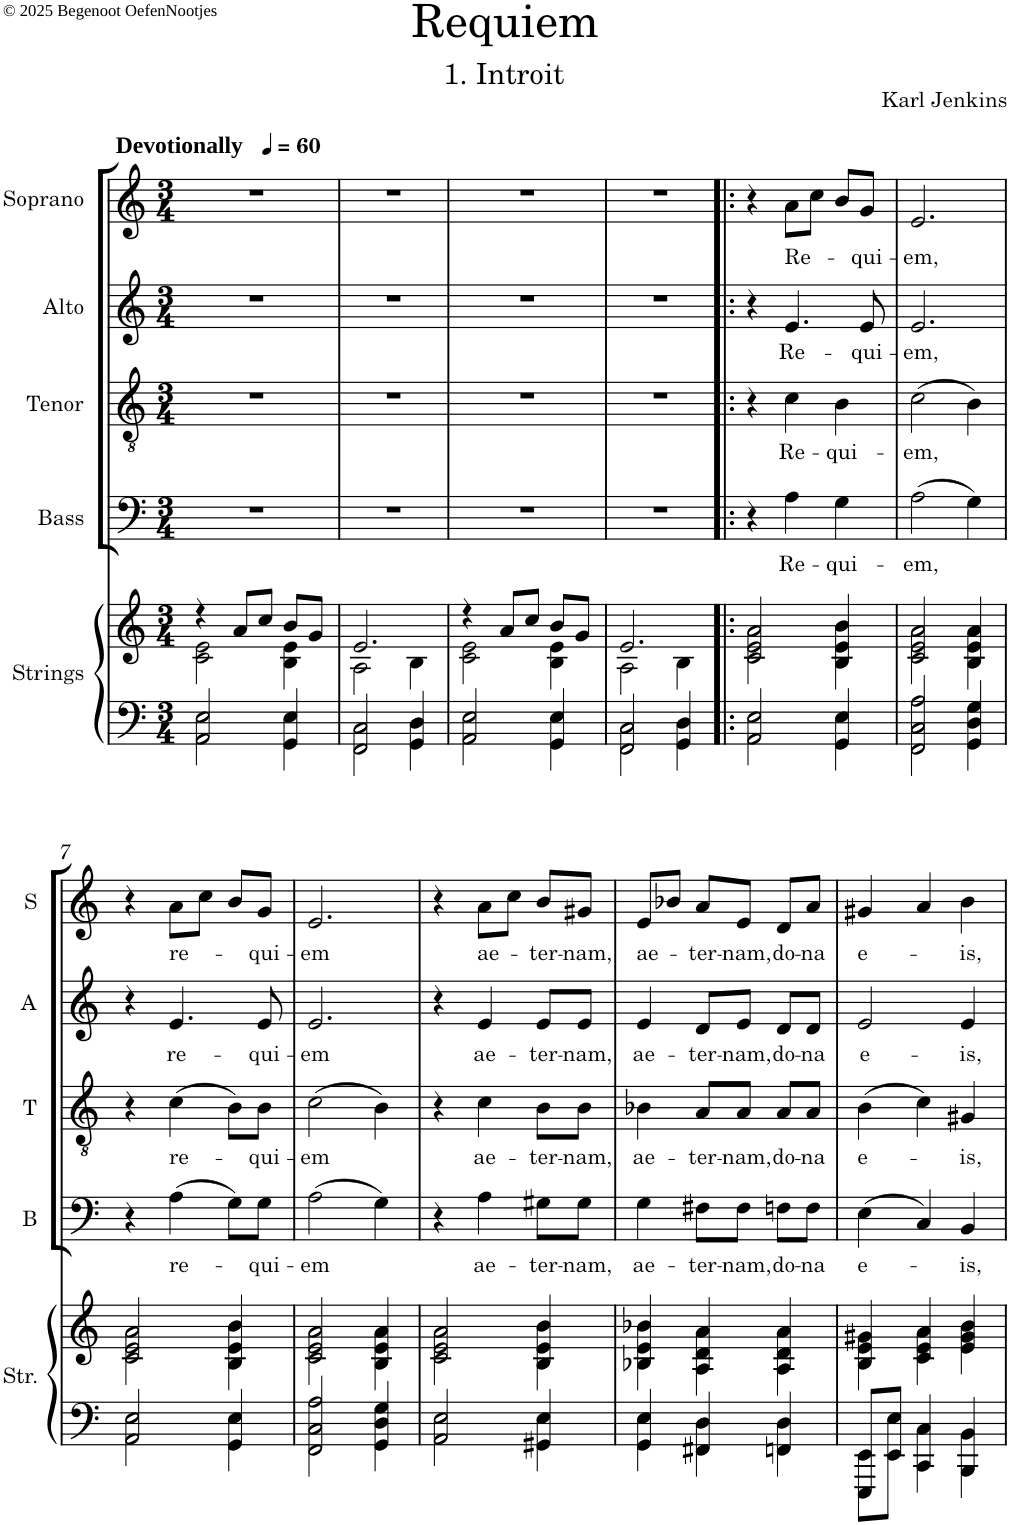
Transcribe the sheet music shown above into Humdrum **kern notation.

**kern	**kern	**kern	**text	**kern	**text	**kern	**text	**kern	**text
*part5	*part5	*part4	*part4	*part3	*part3	*part2	*part2	*part1	*part1
*staff6	*staff5	*staff4	*staff4	*staff3	*staff3	*staff2	*staff2	*staff1	*staff1
*I"Strings	*	*I"Bass	*	*I"Tenor	*	*I"Alto	*	*I"Soprano	*
*I'Str.	*	*I'B	*	*I'T	*	*I'A	*	*I'S	*
*clefF4	*clefG2	*clefF4	*	*clefGv2	*	*clefG2	*	*clefG2	*
*k[]	*k[]	*k[]	*	*k[]	*	*k[]	*	*k[]	*
*M3/4	*M3/4	*M3/4	*	*M3/4	*	*M3/4	*	*M3/4	*
*MM60	*MM60	*MM60	*	*MM60	*	*MM60	*	*MM60	*
=1	=1	=1	=1	=1	=1	=1	=1	=1	=1
*^	*^	*	*	*	*	*	*	*	*
!	!	!	!	!	!	!	!	!	!	!LO:TX:a:B:t=Devotionally	!
2AA/ 2E/	2AA\ 2E\	4r	2c\ 2e\	2.r	.	2.r	.	2.r	.	2.r	.
.	.	8a/L	.	.	.	.	.	.	.	.	.
.	.	8cc/J	.	.	.	.	.	.	.	.	.
4GG/ 4E/	4GG\ 4E\	8b/L	4B\ 4e\	.	.	.	.	.	.	.	.
.	.	8g/J	.	.	.	.	.	.	.	.	.
=2	=2	=2	=2	=2	=2	=2	=2	=2	=2	=2	=2
2FF/ 2C/	2FF\ 2C\	2.e/	2A\	2.r	.	2.r	.	2.r	.	2.r	.
4GG/ 4D/	4GG\ 4D\	.	4B\	.	.	.	.	.	.	.	.
=3	=3	=3	=3	=3	=3	=3	=3	=3	=3	=3	=3
2AA/ 2E/	2AA\ 2E\	4r	2c\ 2e\	2.r	.	2.r	.	2.r	.	2.r	.
.	.	8a/L	.	.	.	.	.	.	.	.	.
.	.	8cc/J	.	.	.	.	.	.	.	.	.
4GG/ 4E/	4GG\ 4E\	8b/L	4B\ 4e\	.	.	.	.	.	.	.	.
.	.	8g/J	.	.	.	.	.	.	.	.	.
=4	=4	=4	=4	=4	=4	=4	=4	=4	=4	=4	=4
2FF/ 2C/	2FF\ 2C\	2.e/	2A\	2.r	.	2.r	.	2.r	.	2.r	.
4GG/ 4D/	4GG\ 4D\	.	4B\	.	.	.	.	.	.	.	.
=5!|:	=5!|:	=5!|:	=5!|:	=5!|:	=5!|:	=5!|:	=5!|:	=5!|:	=5!|:	=5!|:	=5!|:
2AA/ 2E/	2AA\ 2E\	2c/ 2e/ 2a/	2c\ 2e\ 2a\	4r	.	4r	.	4r	.	4r	.
!	!	!	!	!	!LO:LY:b	!	!LO:LY:b	!	!LO:LY:b	!	!LO:LY:b
.	.	.	.	4A\	Re-	4c\	Re-	4.e/	Re-	8a\L	Re-
.	.	.	.	.	.	.	.	.	.	8cc\J	.
!	!	!	!	!	!LO:LY:b	!	!LO:LY:b	!	!	!	!
4GG/ 4E/	4GG\ 4E\	4B/ 4e/ 4b/	4B\ 4e\ 4b\	4G\	-qui-	4B\	-qui-	.	.	8b/L	.
!	!	!	!	!	!	!	!	!	!LO:LY:b	!	!LO:LY:b
.	.	.	.	.	.	.	.	8e/	-qui-	8g/J	-qui-
=6	=6	=6	=6	=6	=6	=6	=6	=6	=6	=6	=6
!	!	!	!	!	!LO:LY:b	!	!LO:LY:b	!	!LO:LY:b	!	!LO:LY:b
2FF/ 2C/ 2A/	2FF\ 2C\ 2A\	2c/ 2e/ 2a/	2c\ 2e\ 2a\	(>2A\	-em,	(>2c\	-em,	2.e/	-em,	2.e/	-em,
4GG/ 4D/ 4G/	4GG\ 4D\ 4G\	4B/ 4e/ 4a/	4B\ 4e\ 4a\	4G\)	.	4B\)	.	.	.	.	.
!!LO:LB:g=z
=7	=7	=7	=7	=7	=7	=7	=7	=7	=7	=7	=7
2AA/ 2E/	2AA\ 2E\	2c/ 2e/ 2a/	2c\ 2e\ 2a\	4r	.	4r	.	4r	.	4r	.
!	!	!	!	!	!LO:LY:b	!	!LO:LY:b	!	!LO:LY:b	!	!LO:LY:b
.	.	.	.	(>4A\	re-	(>4c\	re-	4.e/	re-	8a\L	re-
.	.	.	.	.	.	.	.	.	.	8cc\J	.
4GG/ 4E/	4GG\ 4E\	4B/ 4e/ 4b/	4B\ 4e\ 4b\	8G\L)	.	8B\L)	.	.	.	8b/L	.
!	!	!	!	!	!LO:LY:b	!	!LO:LY:b	!	!LO:LY:b	!	!LO:LY:b
.	.	.	.	8G\J	-qui-	8B\J	-qui-	8e/	-qui-	8g/J	-qui-
=8	=8	=8	=8	=8	=8	=8	=8	=8	=8	=8	=8
!	!	!	!	!	!LO:LY:b	!	!LO:LY:b	!	!LO:LY:b	!	!LO:LY:b
2FF/ 2C/ 2A/	2FF\ 2C\ 2A\	2c/ 2e/ 2a/	2c\ 2e\ 2a\	(>2A\	-em	(>2c\	-em	2.e/	-em	2.e/	-em
4GG/ 4D/ 4G/	4GG\ 4D\ 4G\	4B/ 4e/ 4a/	4B\ 4e\ 4a\	4G\)	.	4B\)	.	.	.	.	.
=9	=9	=9	=9	=9	=9	=9	=9	=9	=9	=9	=9
2AA/ 2E/	2AA\ 2E\	2c/ 2e/ 2a/	2c\ 2e\ 2a\	4r	.	4r	.	4r	.	4r	.
!	!	!	!	!	!LO:LY:b	!	!LO:LY:b	!	!LO:LY:b	!	!LO:LY:b
.	.	.	.	4A\	ae-	4c\	ae-	4e/	ae-	8a\L	ae-
.	.	.	.	.	.	.	.	.	.	8cc\J	.
!	!	!	!	!	!LO:LY:b	!	!LO:LY:b	!	!LO:LY:b	!	!LO:LY:b
4GG#X/ 4E/	4GG#\ 4E\	4B/ 4e/ 4b/	4B\ 4e\ 4b\	8G#X\L	-ter-	8B\L	-ter-	8e/L	-ter-	8b/L	-ter-
!	!	!	!	!	!LO:LY:b	!	!LO:LY:b	!	!LO:LY:b	!	!LO:LY:b
.	.	.	.	8G#\J	-nam,	8B\J	-nam,	8e/J	-nam,	8g#X/J	-nam,
=10	=10	=10	=10	=10	=10	=10	=10	=10	=10	=10	=10
!	!	!	!	!	!LO:LY:b	!	!LO:LY:b	!	!LO:LY:b	!	!LO:LY:b
4GG/ 4E/	4GG\ 4E\	4B-X/ 4e/ 4b-X/	4B-\ 4e\ 4b-\	4G\	ae-	4B-X\	ae-	4e/	ae-	8e/L	ae-
.	.	.	.	.	.	.	.	.	.	8b-X/J	.
!	!	!	!	!	!LO:LY:b	!	!LO:LY:b	!	!LO:LY:b	!	!LO:LY:b
4FF#X/ 4D/	4FF#\ 4D\	4A/ 4d/ 4a/	4A\ 4d\ 4a\	8F#X\L	-ter-	8A/L	-ter-	8d/L	-ter-	8a/L	-ter-
!	!	!	!	!	!LO:LY:b	!	!LO:LY:b	!	!LO:LY:b	!	!LO:LY:b
.	.	.	.	8F#\J	-nam,	8A/J	-nam,	8e/J	-nam,	8e/J	-nam,
!	!	!	!	!	!LO:LY:b	!	!LO:LY:b	!	!LO:LY:b	!	!LO:LY:b
4FFn/ 4D/	4FF\ 4D\	4A/ 4d/ 4a/	4A\ 4d\ 4a\	8Fn\L	do-	8A/L	do-	8d/L	do-	8d/L	do-
!	!	!	!	!	!LO:LY:b	!	!LO:LY:b	!	!LO:LY:b	!	!LO:LY:b
.	.	.	.	8F\J	-na	8A/J	-na	8d/J	-na	8a/J	-na
=11	=11	=11	=11	=11	=11	=11	=11	=11	=11	=11	=11
!	!	!	!	!	!LO:LY:b	!	!LO:LY:b	!	!LO:LY:b	!	!LO:LY:b
8EEE/ 8EE/L	8EEE\ 8EE\L	4B/ 4e/ 4g#X/	4B\ 4e\ 4g#\	(>4E\	e-	(>4B\	e-	2e/	e-	4g#X/	e-
8EE/ 8E/J	8EE\ 8E\J	.	.	.	.	.	.	.	.	.	.
4CC/ 4C/	4CC\ 4C\	4c/ 4e/ 4a/	4c\ 4e\ 4a\	4C/)	.	4c\)	.	.	.	4a/	.
!	!	!	!	!	!LO:LY:b	!	!LO:LY:b	!	!LO:LY:b	!	!LO:LY:b
4BBB/ 4BB/	4BBB\ 4BB\	4e/ 4g#/ 4b/	4e\ 4g#\ 4b\	4BB/	-is,	4G#X/	-is,	4e/	-is,	4b\	-is,
*v	*v	*	*	*	*	*	*	*	*	*	*
*	*v	*v	*	*	*	*	*	*	*	*
=	=	=	=	=	=	=	=	=	=
*-	*-	*-	*-	*-	*-	*-	*-	*-	*-
